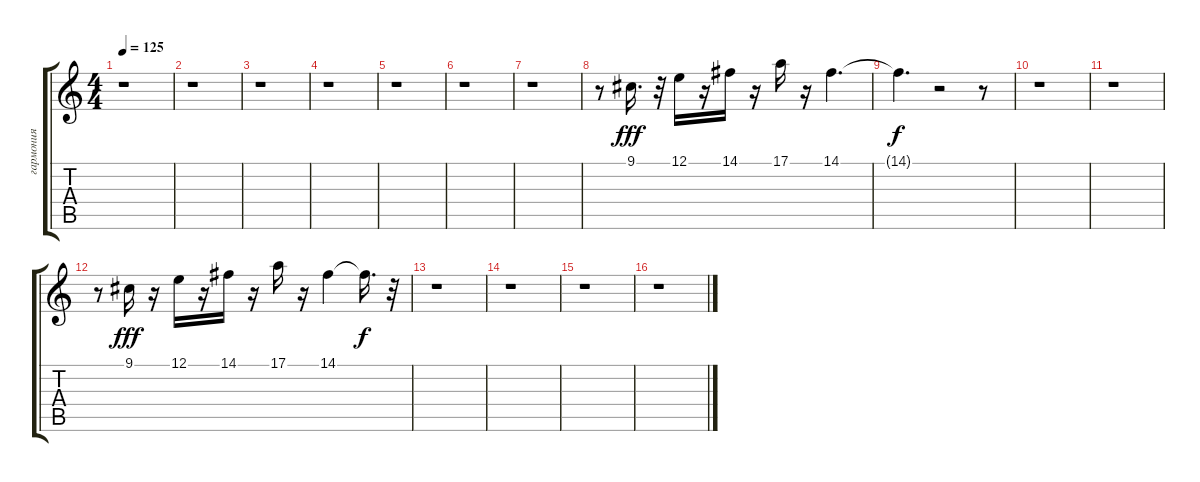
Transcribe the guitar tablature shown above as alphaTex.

\track ("гармония" "гармония") {instrument trombone}
\staff {score tabs}
\tuning (E4 B3 G3 D3 A2 E2) {hide}
\ts (4 4)
\tempo 125
\clef g2
\ks c
r.1{dy f} |
r.1 |
r.1 |
r.1 |
r.1 |
r.1 |
r.1 |
r.8 9.1.16{d dy fff instrument trombone} r.32 12.1.16 r.16 14.1.16 r.16 17.1.16 r.16 14.1.4{d} |
14.1{t}.4{d dy f} r.2 r.8 |
r.1 |
r.1 |
r.8 9.1.16{dy fff} r.16 12.1.16 r.16 14.1.16 r.16 17.1.16 r.16 14.1.4 14.1{t}.16{d dy f} r.32 |
r.1 |
r.1 |
r.1 |
r.1
